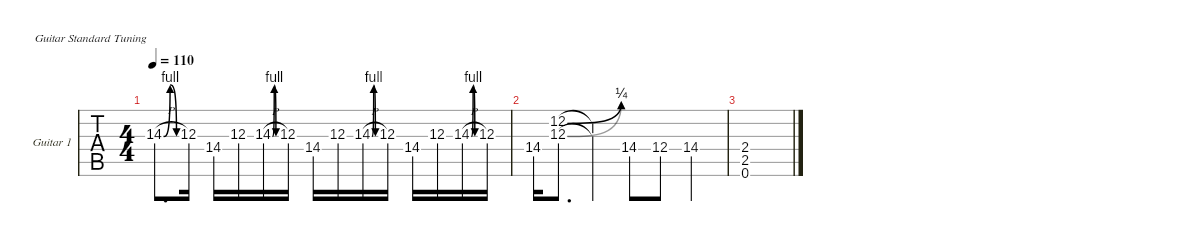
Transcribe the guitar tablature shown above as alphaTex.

\defaultSystemsLayout 4
\hideDynamics
\bracketExtendMode nobrackets
\firstSystemTrackNameOrientation horizontal
\track ("Guitar 2" "Guitar 1") {defaultSystemsLayout 4 instrument distortionguitar}
\staff {tabs}
\tuning (E4 B3 G3 D3 A2 E2)
\ts (4 4)
\tempo 110
\clef g2
\ks c
14.3{be (bendrelease 0 0 10.2 4 20.4 4 30 0) h}.8{d dy mf} 12.3.16 14.4.16 12.3.16 14.3{be (bendrelease 0 0 10.2 4 20.4 4 30 0) h}.16 12.3.16 14.4.16 12.3.16 14.3{be (bendrelease 0 0 10.2 4 20.4 4 30 0) h}.16 12.3.16 14.4.16 12.3.16 14.3{be (bendrelease 0 0 10.2 4 20.4 4 30 0) h}.16 12.3.16 |
14.4.16 (12.2{be (bend 0 0 13.2 1)} 12.3{be (bend 0 0 15 1)}).8{d} (12.3{t} 12.2{t}).4 14.4.8 12.4.8 14.4.4 |
(2.4 2.5 0.6).1
